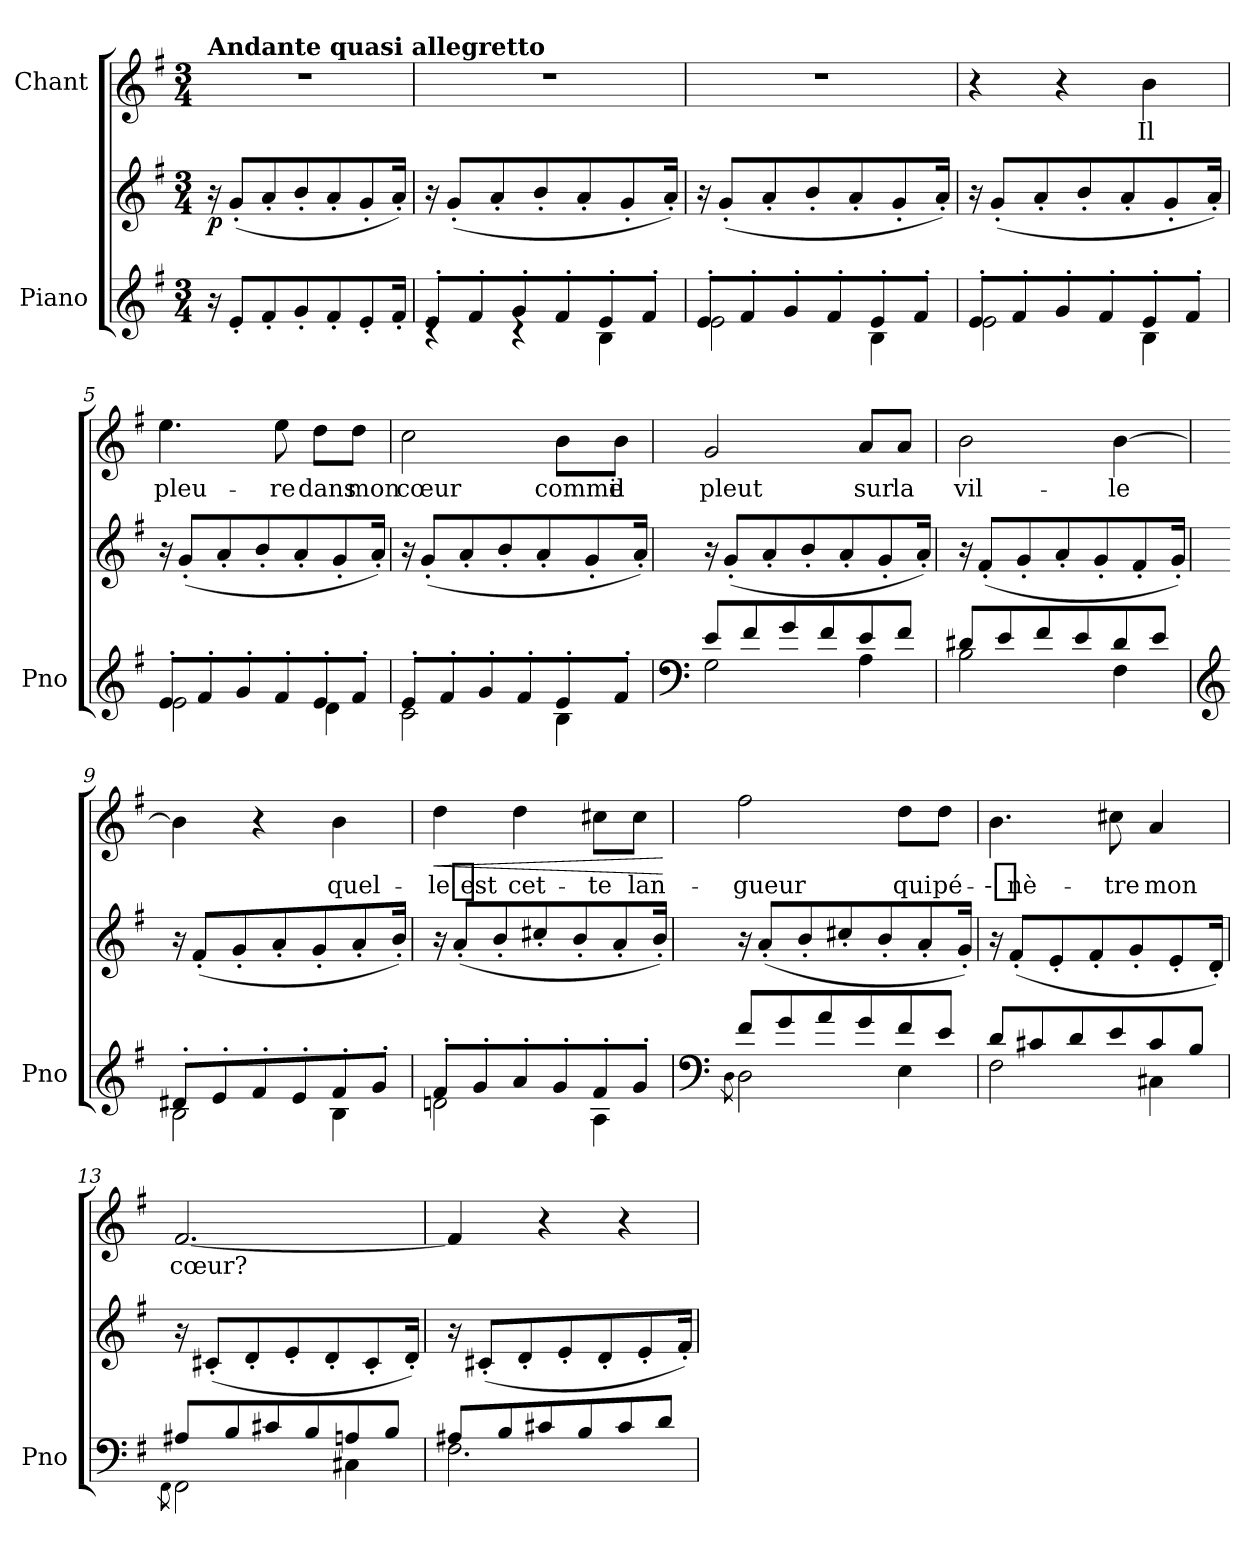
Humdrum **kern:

**kern	**kern	**dynam	**kern	**text	**dynam
*part2	*part2	*part2	*part1	*part1	*part1
*staff3	*staff2	*staff2/3	*staff1	*staff1	*staff1
*I"Piano	*	*	*I"Chant	*	*
*I'Pno	*	*	*	*	*
*clefG2	*clefG2	*	*clefG2	*	*
*k[f#]	*k[f#]	*	*k[f#]	*	*
*M3/4	*M3/4	*	*M3/4	*	*
*MM76	*MM76	*	*MM76	*	*
=1	=1	=1	=1	=1	=1
!	!	!	!LO:TX:a:B:t=Andante quasi allegretto	!	!
!	!	!LO:DY:b	!	!	!
16r	16r	p	2.r	.	.
8e'/L	(<8g'/L	.	.	.	.
8f#'/	8a'/	.	.	.	.
8g'/	8b'/	.	.	.	.
8f#'/	8a'/	.	.	.	.
8e'/	8g'/	.	.	.	.
16f#'/Jk	16a'/Jk)	.	.	.	.
=2	=2	=2	=2	=2	=2
*^	*	*	*	*	*
8e'/L	4rc	16r	.	2.r	.	.
.	.	(<8g'/L	.	.	.	.
8f#'/	.	.	.	.	.	.
.	.	8a'/	.	.	.	.
8g'/	4rc	.	.	.	.	.
.	.	8b'/	.	.	.	.
8f#'/	.	.	.	.	.	.
.	.	8a'/	.	.	.	.
8e'/	4B\	.	.	.	.	.
.	.	8g'/	.	.	.	.
8f#'/J	.	.	.	.	.	.
.	.	16a'/Jk)	.	.	.	.
=3	=3	=3	=3	=3	=3	=3
8e'/L	2e\	16r	.	2.r	.	.
.	.	(<8g'/L	.	.	.	.
8f#'/	.	.	.	.	.	.
.	.	8a'/	.	.	.	.
8g'/	.	.	.	.	.	.
.	.	8b'/	.	.	.	.
8f#'/	.	.	.	.	.	.
.	.	8a'/	.	.	.	.
8e'/	4B\	.	.	.	.	.
.	.	8g'/	.	.	.	.
8f#'/J	.	.	.	.	.	.
.	.	16a'/Jk)	.	.	.	.
!!LO:LB:g=z
=4	=4	=4	=4	=4	=4	=4
8e'/L	2e\	16r	.	4r	.	.
.	.	(<8g'/L	.	.	.	.
8f#'/	.	.	.	.	.	.
.	.	8a'/	.	.	.	.
8g'/	.	.	.	4r	.	.
.	.	8b'/	.	.	.	.
8f#'/	.	.	.	.	.	.
.	.	8a'/	.	.	.	.
!	!	!	!	!	!LO:LY:b	!
8e'/	4B\	.	.	4b\	Il	.
.	.	8g'/	.	.	.	.
8f#'/J	.	.	.	.	.	.
.	.	16a'/Jk)	.	.	.	.
=5	=5	=5	=5	=5	=5	=5
!	!	!	!	!	!LO:LY:b	!
8e'/L	2e\	16r	.	4.ee\	pleu-	.
.	.	(<8g'/L	.	.	.	.
8f#'/	.	.	.	.	.	.
.	.	8a'/	.	.	.	.
8g'/	.	.	.	.	.	.
.	.	8b'/	.	.	.	.
!	!	!	!	!	!LO:LY:b	!
8f#'/	.	.	.	8ee\	-re	.
.	.	8a'/	.	.	.	.
!	!	!	!	!	!LO:LY:b	!
8e'/	4d\	.	.	8dd\L	dans	.
.	.	8g'/	.	.	.	.
!	!	!	!	!	!LO:LY:b	!
8f#'/J	.	.	.	8dd\J	mon	.
.	.	16a'/Jk)	.	.	.	.
=6	=6	=6	=6	=6	=6	=6
!	!	!	!	!	!LO:LY:b	!
8e'/L	2c\	16r	.	2cc\	cœur	.
.	.	(<8g'/L	.	.	.	.
8f#'/	.	.	.	.	.	.
.	.	8a'/	.	.	.	.
8g'/	.	.	.	.	.	.
.	.	8b'/	.	.	.	.
8f#'/	.	.	.	.	.	.
.	.	8a'/	.	.	.	.
!	!	!	!	!	!LO:LY:b	!
8e'/	4B\	.	.	8b\L	comme	.
.	.	8g'/	.	.	.	.
!	!	!	!	!	!LO:LY:b	!
8f#'/J	.	.	.	8b\J	il	.
.	.	16a'/Jk)	.	.	.	.
=7	=7	=7	=7	=7	=7	=7
*clefF4	*	*	*	*	*	*
!	!	!	!	!	!LO:LY:b	!
8e/L	2G\	16r	.	2g/	pleut	.
.	.	(<8g'/L	.	.	.	.
8f#/	.	.	.	.	.	.
.	.	8a'/	.	.	.	.
8g/	.	.	.	.	.	.
.	.	8b'/	.	.	.	.
8f#/	.	.	.	.	.	.
.	.	8a'/	.	.	.	.
!	!	!	!	!	!LO:LY:b	!
8e/	4A\	.	.	8a/L	sur	.
.	.	8g'/	.	.	.	.
!	!	!	!	!	!LO:LY:b	!
8f#/J	.	.	.	8a/J	la	.
.	.	16a'/Jk)	.	.	.	.
!!LO:LB:g=z
=8	=8	=8	=8	=8	=8	=8
!	!	!	!	!	!LO:LY:b	!
8d#X/L	2B\	16r	.	2b\	vil-	.
.	.	(<8f#'/L	.	.	.	.
8e/	.	.	.	.	.	.
.	.	8g'/	.	.	.	.
8f#/	.	.	.	.	.	.
.	.	8a'/	.	.	.	.
8e/	.	.	.	.	.	.
.	.	8g'/	.	.	.	.
!	!	!	!	!	!LO:LY:b	!
8d#/	4F#\	.	.	[4b\	-le	.
.	.	8f#'/	.	.	.	.
8e/J	.	.	.	.	.	.
.	.	16g'/Jk)	.	.	.	.
=9	=9	=9	=9	=9	=9	=9
*clefG2	*	*	*	*	*	*
8d#X'/L	2B\	16r	.	4b\]	.	.
.	.	(<8f#'/L	.	.	.	.
8e'/	.	.	.	.	.	.
.	.	8g'/	.	.	.	.
8f#'/	.	.	.	4r	.	.
.	.	8a'/	.	.	.	.
8e'/	.	.	.	.	.	.
.	.	8g'/	.	.	.	.
!	!	!	!	!	!LO:LY:b	!
8f#'/	4B\	.	.	4b\	quel-	.
.	.	8a'/	.	.	.	.
8g'/J	.	.	.	.	.	.
.	.	16b'/Jk)	.	.	.	.
=10	=10	=10	=10	=10	=10	=10
!	!	!	!	!	!LO:LY:b	!LO:HP:b
8f#'/L	2dn\	16r	.	4dd\	-le est	<
.	.	(<8a'/L	.	.	.	.
8g'/	.	.	.	.	.	.
.	.	8b'/	.	.	.	.
!	!	!	!	!	!LO:LY:b	!
8a'/	.	.	.	4dd\	cet-	.
.	.	8cc#X'/	.	.	.	.
8g'/	.	.	.	.	.	.
.	.	8b'/	.	.	.	.
!	!	!	!	!	!LO:LY:b	!
8f#'/	4A\	.	.	8cc#X\L	-te	.
.	.	8a'/	.	.	.	.
!	!	!	!	!	!LO:LY:b	!
8g'/J	.	.	.	8cc#\J	lan-	.
.	.	16b'/Jk)	.	.	.	.
*v	*v	*	*	*	*	*
.	.	.	.	.	[
=11	=11	=11	=11	=11	=11
*clefF4	*	*	*	*	*
*^	*	*	*	*	*
.	8qD\	.	.	.	.	.
!	!	!	!	!	!LO:LY:b	!
8f#/L	2D\	16r	.	2ff#\	-gueur	.
.	.	(<8a'/L	.	.	.	.
8g/	.	.	.	.	.	.
.	.	8b'/	.	.	.	.
8a/	.	.	.	.	.	.
.	.	8cc#X'/	.	.	.	.
8g/	.	.	.	.	.	.
.	.	8b'/	.	.	.	.
!	!	!	!	!	!LO:LY:b	!
8f#:/	4E\	.	.	8dd\L	qui	.
.	.	8a'/	.	.	.	.
!	!	!	!	!	!LO:LY:b	!
8e/J	.	.	.	8dd\J	pé-	.
.	.	16g'/Jk)	.	.	.	.
!!LO:LB:g=z
=12	=12	=12	=12	=12	=12	=12
!	!	!	!	!	!LO:LY:b	!
8d/L	2F#\	16r	.	4.b\	-- nè-	.
.	.	(<8f#'/L	.	.	.	.
8c#X/	.	.	.	.	.	.
.	.	8e'/	.	.	.	.
8d/	.	.	.	.	.	.
.	.	8f#'/	.	.	.	.
!	!	!	!	!	!LO:LY:b	!
8e/	.	.	.	8cc#X\	-tre	.
.	.	8g'/	.	.	.	.
!	!	!	!	!	!LO:LY:b	!
8c#/	4C#X\	.	.	4a/	mon	.
.	.	8e'/	.	.	.	.
8B/J	.	.	.	.	.	.
.	.	16d'/Jk)	.	.	.	.
=13	=13	=13	=13	=13	=13	=13
.	8qFF#\	.	.	.	.	.
!	!	!	!	!	!LO:LY:b	!
8A#X/L	2FF#\	16r	.	[2.f#/	cœur?	.
.	.	(<8c#X'/L	.	.	.	.
8B/	.	.	.	.	.	.
.	.	8d'/	.	.	.	.
8c#X/	.	.	.	.	.	.
.	.	8e'/	.	.	.	.
8B/	.	.	.	.	.	.
.	.	8d'/	.	.	.	.
8An/	4C#X\	.	.	.	.	.
.	.	8c#'/	.	.	.	.
8B/J	.	.	.	.	.	.
.	.	16d'/Jk)	.	.	.	.
=14	=14	=14	=14	=14	=14	=14
8A#X/L	2.F#\	16r	.	4f#/]	.	.
.	.	(<8c#X'/L	.	.	.	.
8B/	.	.	.	.	.	.
.	.	8d'/	.	.	.	.
8c#X/	.	.	.	4r	.	.
.	.	8e'/	.	.	.	.
8B/	.	.	.	.	.	.
.	.	8d'/	.	.	.	.
8c#/	.	.	.	4r	.	.
.	.	8e'/	.	.	.	.
8d/J	.	.	.	.	.	.
.	.	16f#'/Jk)	.	.	.	.
*v	*v	*	*	*	*	*
=	=	=	=	=	=
*-	*-	*-	*-	*-	*-
